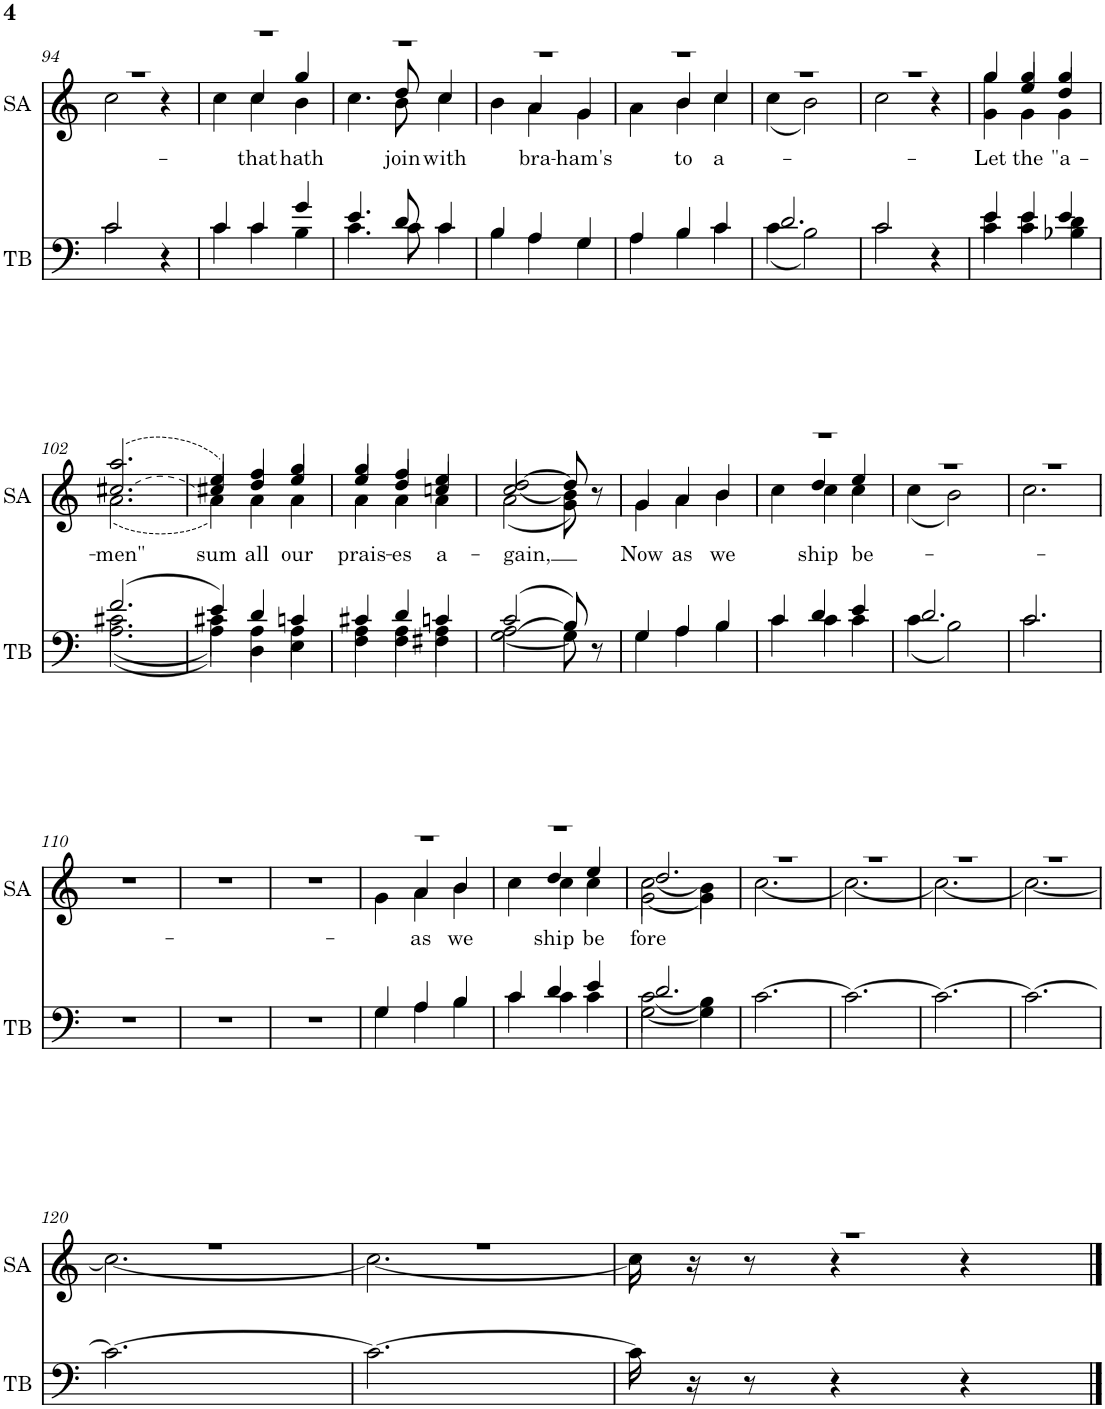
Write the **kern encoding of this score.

**kern	**kern	**text
*part2	*part1	*part1
*staff2	*staff1	*staff1
*I"Tenor &amp; Bass	*I"Soprano &amp; Alto	*
*I'TB	*I'SA	*
!!LO:PB:g=z
*clefF4	*clefG2	*
*k[]	*k[]	*
*M3/4	*M3/4	*
=94	=94	=94
*^	*^	*
2c/	2c\	2.r	2cc\	.
4r	4ryy	.	4ryy	.
4ryy	4ryy	4r	4ryy	.
=95	=95	=95	=95	=95
4c/	4c\	2.r	4cc\	.
4c/	4c\	.	4cc\	.
4g/	4B\	.	4b\	.
!	!	!	!	!LO:LY:b
2ryy	2ryy	4cc/	2ryy	that
!	!	!	!	!LO:LY:b
.	.	4gg/	.	hath
=96	=96	=96	=96	=96
4.e/	4.c\	2.r	4.cc\	.
8d/	8c\	.	8b\	.
4c/	4c\	.	4cc\	.
!	!	!	!	!LO:LY:b
4.ryy	4.ryy	8dd/	4.ryy	join
!	!	!	!	!LO:LY:b
.	.	4cc/	.	with
=97	=97	=97	=97	=97
4B/	4B\	2.r	4b\	.
4A/	4A\	.	4a\	.
4G/	4G\	.	4g\	.
!	!	!	!	!LO:LY:b
2ryy	2ryy	4a/	2ryy	-bra-
!	!	!	!	!LO:LY:b
.	.	4g/	.	-ham's
=98	=98	=98	=98	=98
4A/	4A\	2.r	4a\	.
4B/	4B\	.	4b\	.
4c/	4c\	.	4cc\	.
!	!	!	!	!LO:LY:b
2ryy	2ryy	4b/	2ryy	to
!	!	!	!	!LO:LY:b
.	.	4cc/	.	a-
=99	=99	=99	=99	=99
2.d/	(4c\	2.r	(4cc\	.
.	2B\)	.	2b\)	.
=100	=100	=100	=100	=100
2c/	2c\	2.r	2cc\	.
4r	4ryy	.	4ryy	.
4ryy	4ryy	4r	4ryy	.
=101	=101	=101	=101	=101
*	*^	*	*	*
!	!	!	!	!	!LO:LY:b
*	*	*	*	*^	*
4e/	4e\	4c\	4gg/	4gg\	4g\	Let
!	!	!	!	!	!	!LO:LY:b
4e/	4e\	4c\	4gg/	4ee/	4g\	the
!	!	!	!	!	!	!LO:LY:b
4e/	4d\	4B-X\	4gg/	4dd/	4g\	"a-
!!LO:LB:g=z	!!	!!
=102	=102	=102	=102	=102	=102	=102
!	!	!	!	!	!	!LO:LY:b
(2.f/	(2.c#X\	(2.A\	(2.aa/	(>2.cc#X/	(2.a\	-men"
=103	=103	=103	=103	=103	=103	=103
!	!	!	!	!	!	!LO:LY:b
4e/)	4c#X\)	4A\)	4ee/)	4cc#X/)	4a\)	sum
!	!	!	!	!	!	!LO:LY:b
4d/	4A\	4D\	4ff/	4dd/	4a\	all
!	!	!	!	!	!	!LO:LY:b
4cn/	4A\	4E\	4gg/	4ee/	4a\	our
=104	=104	=104	=104	=104	=104	=104
!	!	!	!	!	!	!LO:LY:b
4c#X/	4A\	4F\	4gg/	4ee/	4a\	prais-
!	!	!	!	!	!	!LO:LY:b
4d/	4A\	4F\	4ff/	4dd/	4a\	-es
!	!	!	!	!	!	!LO:LY:b
4cn/	4A\	4F#X\	4ee/	4ccn/	4a\	a-
=105	=105	=105	=105	=105	=105	=105
!	!	!	!	!	!	!LO:LY:b
(>(>2c/	2A\	[2G\	[2dd/	(<2cc/	(2a\	-gain,
8B/))	8G\	8G]	8dd/]	8b\)	8g)	.
8r	8ryy	8ryy	8r	8ryy	8ryy	.
=106	=106	=106	=106	=106	=106	=106
!	!	!	!	!	!	!LO:LY:b
4G/	2.ryy	4G\	4g/	2.ryy	4g\	Now
!	!	!	!	!	!	!LO:LY:b
4A/	.	4A\	4a/	.	4a\	as
!	!	!	!	!	!	!LO:LY:b
4B/	.	4B\	4b/	.	4b\	we
*	*v	*v	*	*	*	*
*	*	*	*v	*v	*
=107	=107	=107	=107	=107
4c/	4c\	2.r	4cc\	.
4d/	4c\	.	4cc\	.
4e/	4c\	.	4cc\	.
!	!	!	!	!LO:LY:b
2ryy	2ryy	4dd/	2ryy	-ship
!	!	!	!	!LO:LY:b
.	.	4ee/	.	be-
=108	=108	=108	=108	=108
2.d/	(4c\	2.r	(4cc\	.
.	2B\)	.	2b\)	.
=109	=109	=109	=109	=109
2.c/	2.c\	2.r	2.cc\	.
*v	*v	*	*	*
*	*v	*v	*
!!LO:LB:g=z
=110	=110	=110
2.r	2.r	.
=111	=111	=111
2.r	2.r	.
=112	=112	=112
2.r	2.r	.
=113	=113	=113
*^	*^	*
4G/	4G\	2.r	4g\	.
4A/	4A\	.	4a\	.
4B/	4B\	.	4b\	.
!	!	!	!	!LO:LY:b
2ryy	2ryy	4a/	2ryy	as
!	!	!	!	!LO:LY:b
.	.	4b/	.	we
=114	=114	=114	=114	=114
4c/	4c\	2.r	4cc\	.
4d/	4c\	.	4cc\	.
4e/	4c\	.	4cc\	.
!	!	!	!	!LO:LY:b
2ryy	2ryy	4dd/	2ryy	-ship
!	!	!	!	!LO:LY:b
.	.	4ee/	.	be
*	*	*v	*v	*
=115	=115	=115	=115
*	*^	*	*
!	!	!	!	!LO:LY:b
*	*	*	*^	*
*	*	*	*	*^	*
2.d/	(2c\	[2G\	2.dd/	(2cc\	[2g\	fore
.	4B\)	4G\]	.	4b\)	4g\]	.
*v	*v	*v	*	*	*	*
*	*	*v	*v	*
=116	=116	=116	=116
[2.c\	2.r	[2.cc\	.
=117	=117	=117	=117
2.c\_	2.r	2.cc\_	.
=118	=118	=118	=118
2.c\_	2.r	2.cc\_	.
=119	=119	=119	=119
2.c\_	2.r	2.cc\_	.
!!LO:LB:g=z	!!
=120	=120	=120	=120
2.c\_	2.r	2.cc\_	.
=121	=121	=121	=121
2.c\_	2.r	2.cc\_	.
=122	=122	=122	=122
16c\]	2.r	16cc\]	.
16r	.	16ryy	.
8r	.	8ryy	.
4r	.	4ryy	.
4r	.	4ryy	.
2ryy	16r	2ryy	.
.	8r	.	.
.	4r	.	.
.	4r	.	.
8.ryy	.	8.ryy	.
*	*v	*v	*
==	==	==
*-	*-	*-
